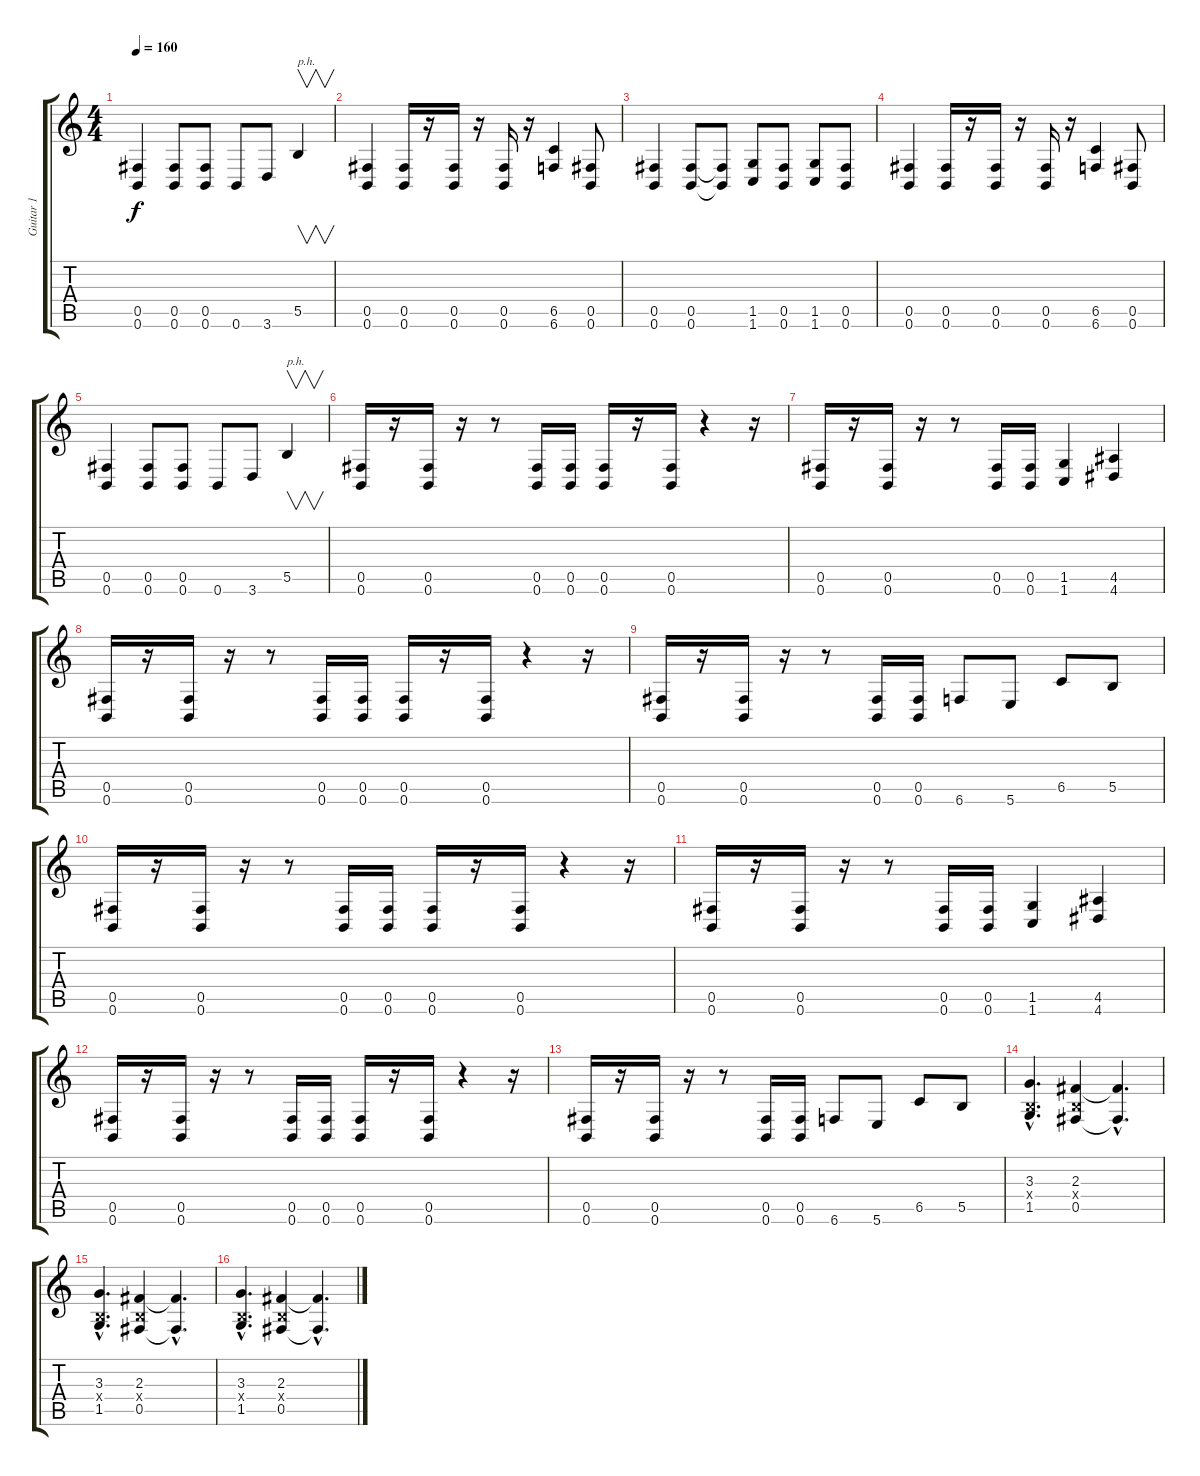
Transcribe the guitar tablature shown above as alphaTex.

\track ("Guitar 1" "Guitar 1") {instrument overdrivenguitar}
\staff {score tabs}
\tuning (Db4 Ab3 E3 B2 Gb2 B1) {hide}
\ts (4 4)
\tempo 160
\clef g2
\ks c
(0.5 0.6).4{dy f} (0.5 0.6).8 (0.5 0.6).8 0.6.8 3.6.8 5.5.4{v txt "p.h."} |
(0.5 0.6).4 (0.5 0.6).16 r.16 (0.5 0.6).16 r.16 (0.5 0.6).16 r.16 (6.5 6.6).4 (0.5 0.6).8 |
(0.5 0.6).4 (0.5 0.6).8 (0.5{t} 0.6{t}).8 (1.5 1.6).8 (0.5 0.6).8 (1.5 1.6).8 (0.5 0.6).8 |
(0.5 0.6).4 (0.5 0.6).16 r.16 (0.5 0.6).16 r.16 (0.5 0.6).16 r.16 (6.5 6.6).4 (0.5 0.6).8 |
(0.5 0.6).4 (0.5 0.6).8 (0.5 0.6).8 0.6.8 3.6.8 5.5.4{v txt "p.h."} |
(0.5 0.6).16{volume 13} r.16 (0.5 0.6).16 r.16 r.8 (0.5 0.6).16 (0.5 0.6).16 (0.5 0.6).16 r.16 (0.5 0.6).16 r.4 r.16 |
(0.5 0.6).16 r.16 (0.5 0.6).16 r.16 r.8 (0.5 0.6).16 (0.5 0.6).16 (1.5 1.6).4 (4.5 4.6).4 |
(0.5 0.6).16 r.16 (0.5 0.6).16 r.16 r.8 (0.5 0.6).16 (0.5 0.6).16 (0.5 0.6).16 r.16 (0.5 0.6).16 r.4 r.16 |
(0.5 0.6).16 r.16 (0.5 0.6).16 r.16 r.8 (0.5 0.6).16 (0.5 0.6).16 6.6.8 5.6.8 6.5.8 5.5.8 |
(0.5 0.6).16 r.16 (0.5 0.6).16 r.16 r.8 (0.5 0.6).16 (0.5 0.6).16 (0.5 0.6).16 r.16 (0.5 0.6).16 r.4 r.16 |
(0.5 0.6).16 r.16 (0.5 0.6).16 r.16 r.8 (0.5 0.6).16 (0.5 0.6).16 (1.5 1.6).4 (4.5 4.6).4 |
(0.5 0.6).16 r.16 (0.5 0.6).16 r.16 r.8 (0.5 0.6).16 (0.5 0.6).16 (0.5 0.6).16 r.16 (0.5 0.6).16 r.4 r.16 |
(0.5 0.6).16 r.16 (0.5 0.6).16 r.16 r.8 (0.5 0.6).16 (0.5 0.6).16 6.6.8 5.6.8 6.5.8 5.5.8 |
(3.3{hac} 0.4{x} 1.5{hac}).4{d} (2.3 0.4{x} 0.5).4 (2.3{hac t} 0.5{hac t}).4{d} |
(3.3{hac} 0.4{hac x} 1.5{hac}).4{d} (2.3 0.4{x} 0.5).4 (2.3{hac t} 0.5{hac t}).4{d} |
(3.3{hac} 0.4{x} 1.5{hac}).4{d} (2.3 0.4{x} 0.5).4 (2.3{hac t} 0.5{hac t}).4{d}
